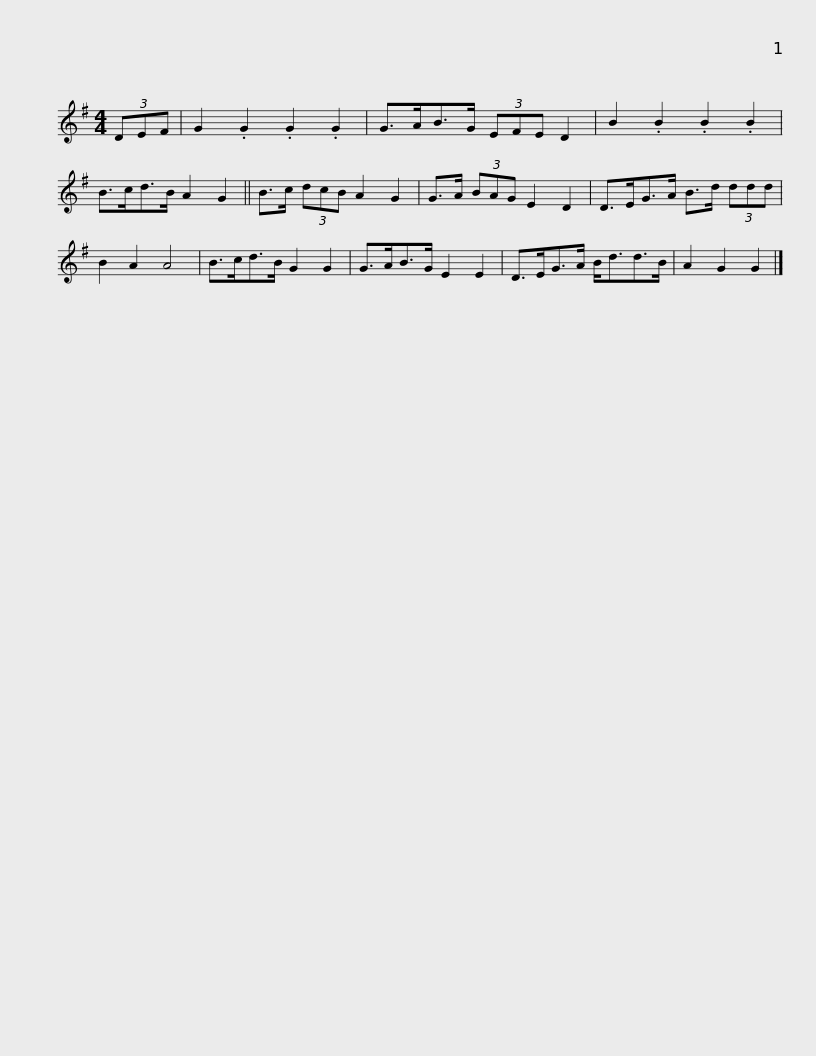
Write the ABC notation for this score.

X:1
L:1/8
M:4/4
I:linebreak $
K:G
V:1 treble
V:1
 (3DEF | G2 .G2 .G2 .G2 | G>AB>G (3EFE D2 | B2 .B2 .B2 .B2 | B>cd>B A2 G2 || %5
 B>c (3dcB A2 G2 | G>A (3BAG E2 D2 |$ D>EG>A B>d (3ddd | B2 A2 A4 | B>cd>B G2 G2 | %10
 G>AB>G E2 E2 | D>EG>A B<dd>B | A2 G2 G2 |] %13
